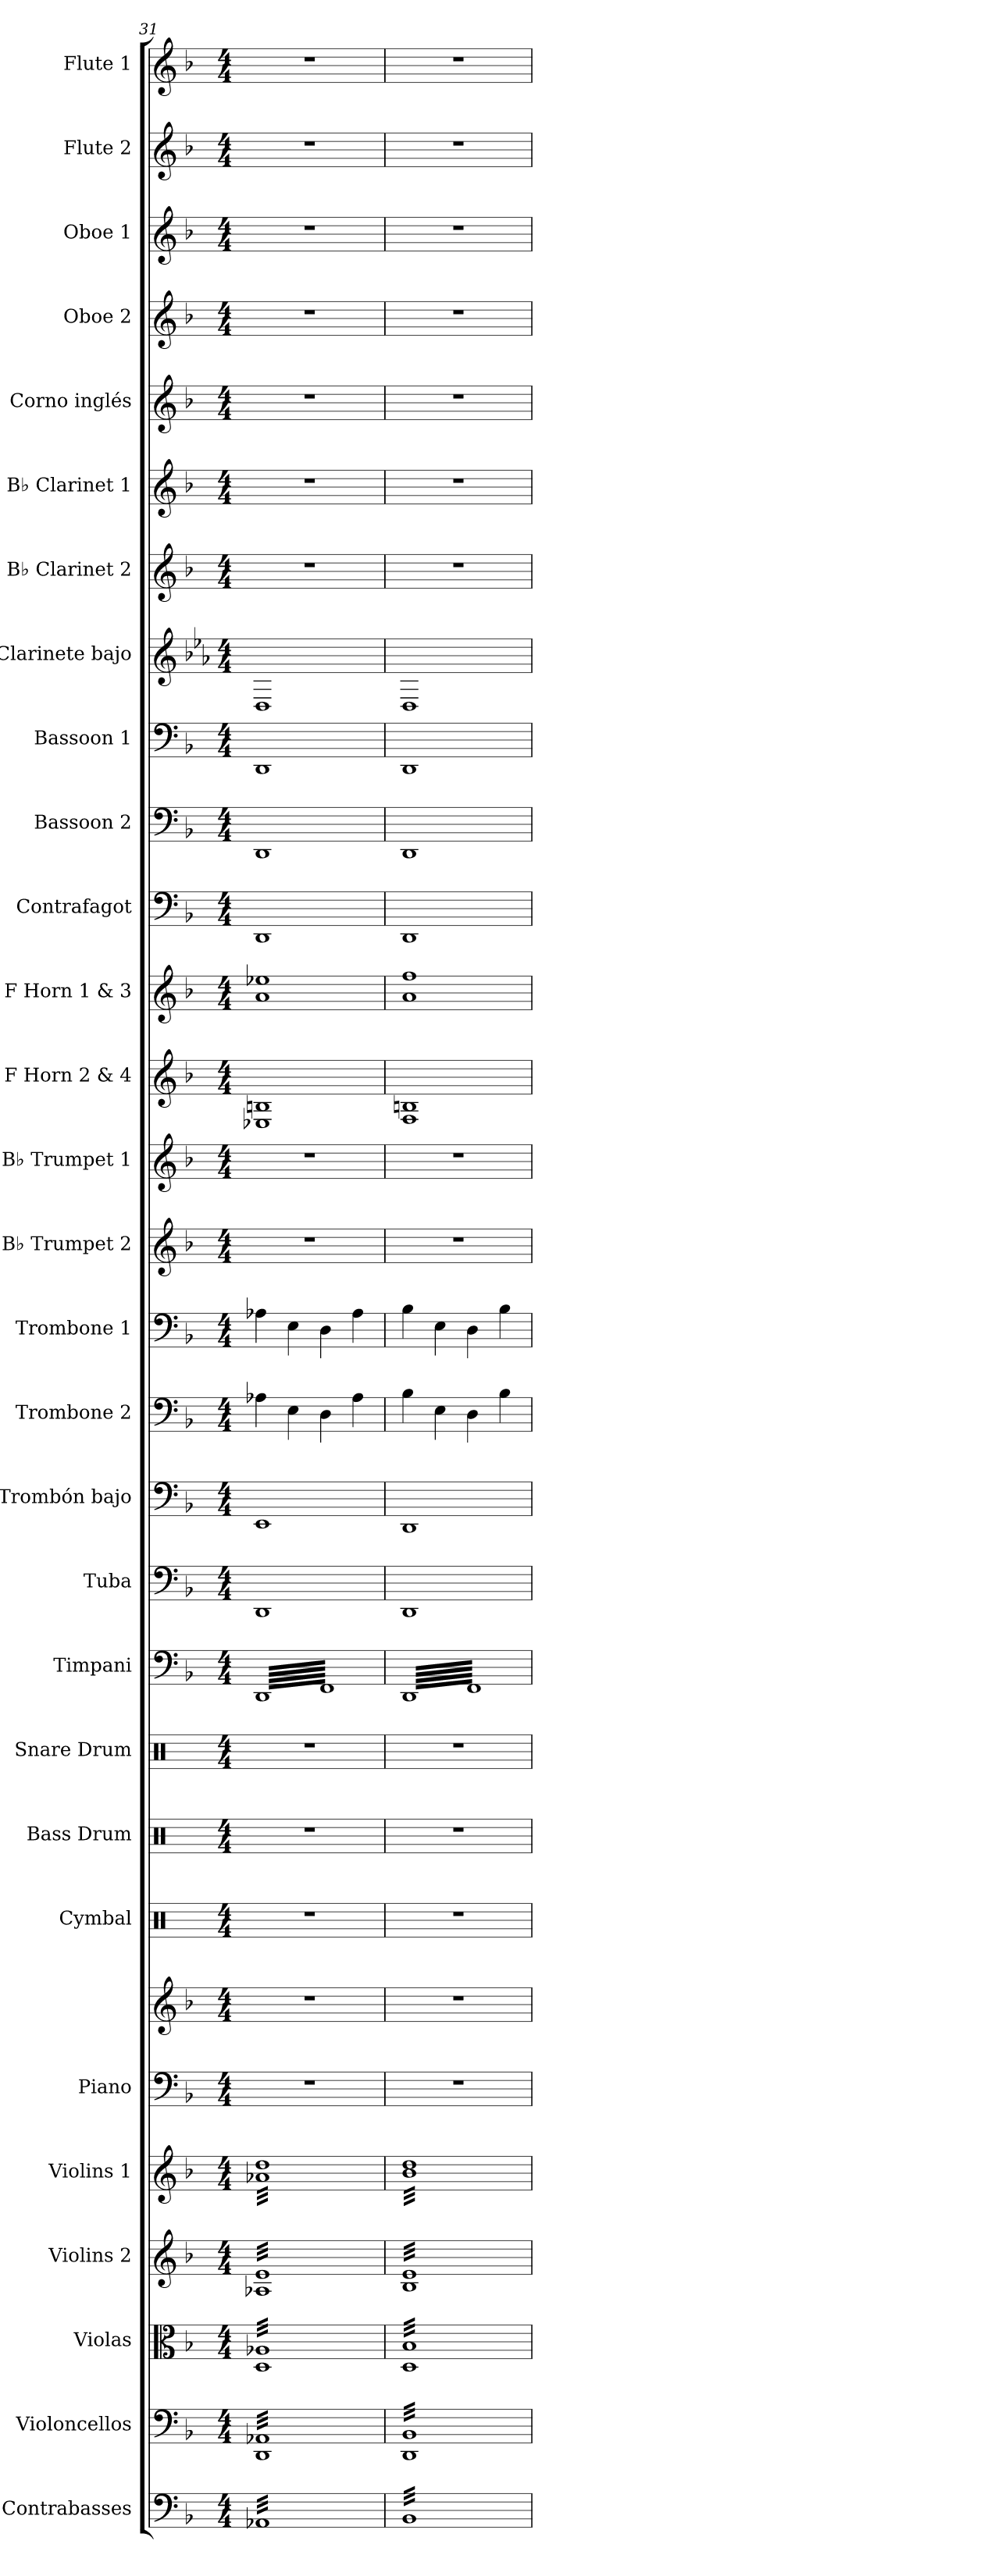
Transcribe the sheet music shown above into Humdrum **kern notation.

**kern	**kern	**kern	**kern	**kern	**kern	**kern	**kern	**kern	**kern	**kern	**kern	**kern	**kern	**kern	**kern	**kern	**kern	**kern	**kern	**kern	**kern	**kern	**kern	**kern	**kern	**kern	**kern	**kern	**kern
*part29	*part28	*part27	*part26	*part25	*part24	*part24	*part23	*part22	*part21	*part20	*part19	*part18	*part17	*part16	*part15	*part14	*part13	*part12	*part11	*part10	*part9	*part8	*part7	*part6	*part5	*part4	*part3	*part2	*part1
*staff30	*staff29	*staff28	*staff27	*staff26	*staff25	*staff24	*staff23	*staff22	*staff21	*staff20	*staff19	*staff18	*staff17	*staff16	*staff15	*staff14	*staff13	*staff12	*staff11	*staff10	*staff9	*staff8	*staff7	*staff6	*staff5	*staff4	*staff3	*staff2	*staff1
*I"Contrabasses	*I"Violoncellos	*I"Violas	*I"Violins 2	*I"Violins 1	*I"Piano	*	*I"Cymbal	*I"Bass Drum	*I"Snare Drum	*I"Timpani	*I"Tuba	*I"Trombón bajo	*I"Trombone 2	*I"Trombone 1	*I"B♭ Trumpet 2	*I"B♭ Trumpet 1	*I"F Horn 2 &amp; 4	*I"F Horn 1 &amp; 3	*I"Contrafagot	*I"Bassoon 2	*I"Bassoon 1	*I"Clarinete bajo	*I"B♭ Clarinet 2	*I"B♭ Clarinet 1	*I"Corno inglés	*I"Oboe 2	*I"Oboe 1	*I"Flute 2	*I"Flute 1
*I'Cbs.	*I'Vcs.	*I'Vlas.	*I'Vlns. 2	*I'Vlns. 1	*I'Pno.	*	*I'Cym.	*I'B. Dr.	*I'Sn. Dr.	*I'Timp.	*I'Tba.	*I'Tbn. B.	*I'Tbn. 2	*I'Tbn. 1	*I'B♭ Tpt. 2	*I'B♭ Tpt. 1	*I'F Hn. 2 4	*I'F Hn. 1 3	*I'Cfag.	*I'Bsn. 2	*I'Bsn. 1	*I'Cl. B.	*I'B♭ Cl. 2	*I'B♭ Cl. 1	*I'Cor. Ingl.	*I'Ob. 2	*I'Ob. 1	*I'Fl. 2	*I'Fl. 1
*clefF4	*clefF4	*clefC3	*clefG2	*clefG2	*clefF4	*clefG2	*clefX	*clefX	*clefX	*clefF4	*clefF4	*clefF4	*clefF4	*clefF4	*clefG2	*clefG2	*clefG2	*clefG2	*clefF4	*clefF4	*clefF4	*clefG2	*clefG2	*clefG2	*clefG2	*clefG2	*clefG2	*clefG2	*clefG2
*ITrd7c12	*	*	*	*	*	*	*	*	*	*	*	*	*	*	*ITrd1c2	*ITrd1c2	*ITrd4c7	*ITrd4c7	*ITrd7c12	*	*	*ITrd8c14	*ITrd1c2	*ITrd1c2	*ITrd4c7	*	*	*	*
*k[b-]	*k[b-]	*k[b-]	*k[b-]	*k[b-]	*k[b-]	*k[b-]	*k[]	*k[]	*k[]	*k[b-]	*k[b-]	*k[b-]	*k[b-]	*k[b-]	*k[b-e-a-]	*k[b-e-a-]	*k[b-e-]	*k[b-e-]	*k[b-]	*k[b-]	*k[b-]	*k[b-e-a-]	*k[b-e-a-]	*k[b-e-a-]	*k[b-e-]	*k[b-]	*k[b-]	*k[b-]	*k[b-]
*M4/4	*M4/4	*M4/4	*M4/4	*M4/4	*M4/4	*M4/4	*M4/4	*M4/4	*M4/4	*M4/4	*M4/4	*M4/4	*M4/4	*M4/4	*M4/4	*M4/4	*M4/4	*M4/4	*M4/4	*M4/4	*M4/4	*M4/4	*M4/4	*M4/4	*M4/4	*M4/4	*M4/4	*M4/4	*M4/4
=31	=31	=31	=31	=31	=31	=31	=31	=31	=31	=31	=31	=31	=31	=31	=31	=31	=31	=31	=31	=31	=31	=31	=31	=31	=31	=31	=31	=31	=31
*tremolo	*	*	*	*	*	*	*	*	*	*	*	*	*	*	*	*	*	*	*	*	*	*	*	*	*	*	*	*	*
*	*tremolo	*	*	*	*	*	*	*	*	*	*	*	*	*	*	*	*	*	*	*	*	*	*	*	*	*	*	*	*
*	*	*tremolo	*	*	*	*	*	*	*	*	*	*	*	*	*	*	*	*	*	*	*	*	*	*	*	*	*	*	*
*	*	*	*tremolo	*	*	*	*	*	*	*	*	*	*	*	*	*	*	*	*	*	*	*	*	*	*	*	*	*	*
*	*	*	*	*tremolo	*	*	*	*	*	*	*	*	*	*	*	*	*	*	*	*	*	*	*	*	*	*	*	*	*
*	*	*	*	*	*	*	*	*	*	*tremolo	*	*	*	*	*	*	*	*	*	*	*	*	*	*	*	*	*	*	*
32AAA-XLLL	32DD 32AA-XLLL	32D 32A-XLLL	32A-X 32eLLL	32a-X 32ddLLL	1r	1r	1r	1r	1r	64DDLLLL	1DD	1EE	4A-X\	4A-X\	1r	1r	1AA-X 1En	1d 1a-X	1DDD	1DD	1DD	1DD	1r	1r	1r	1r	1r	1r	1r
.	.	.	.	.	.	.	.	.	.	64FF	.	.	.	.	.	.	.	.	.	.	.	.	.	.	.	.	.	.	.
32AAA-X	32DD 32AA-X	32D 32A-X	32A-X 32e	32a-X 32dd	.	.	.	.	.	64DD	.	.	.	.	.	.	.	.	.	.	.	.	.	.	.	.	.	.	.
.	.	.	.	.	.	.	.	.	.	64FF	.	.	.	.	.	.	.	.	.	.	.	.	.	.	.	.	.	.	.
32AAA-X	32DD 32AA-X	32D 32A-X	32A-X 32e	32a-X 32dd	.	.	.	.	.	64DD	.	.	.	.	.	.	.	.	.	.	.	.	.	.	.	.	.	.	.
.	.	.	.	.	.	.	.	.	.	64FF	.	.	.	.	.	.	.	.	.	.	.	.	.	.	.	.	.	.	.
32AAA-X	32DD 32AA-X	32D 32A-X	32A-X 32e	32a-X 32dd	.	.	.	.	.	64DD	.	.	.	.	.	.	.	.	.	.	.	.	.	.	.	.	.	.	.
.	.	.	.	.	.	.	.	.	.	64FF	.	.	.	.	.	.	.	.	.	.	.	.	.	.	.	.	.	.	.
32AAA-X	32DD 32AA-X	32D 32A-X	32A-X 32e	32a-X 32dd	.	.	.	.	.	64DD	.	.	.	.	.	.	.	.	.	.	.	.	.	.	.	.	.	.	.
.	.	.	.	.	.	.	.	.	.	64FF	.	.	.	.	.	.	.	.	.	.	.	.	.	.	.	.	.	.	.
32AAA-X	32DD 32AA-X	32D 32A-X	32A-X 32e	32a-X 32dd	.	.	.	.	.	64DD	.	.	.	.	.	.	.	.	.	.	.	.	.	.	.	.	.	.	.
.	.	.	.	.	.	.	.	.	.	64FF	.	.	.	.	.	.	.	.	.	.	.	.	.	.	.	.	.	.	.
32AAA-X	32DD 32AA-X	32D 32A-X	32A-X 32e	32a-X 32dd	.	.	.	.	.	64DD	.	.	.	.	.	.	.	.	.	.	.	.	.	.	.	.	.	.	.
.	.	.	.	.	.	.	.	.	.	64FF	.	.	.	.	.	.	.	.	.	.	.	.	.	.	.	.	.	.	.
32AAA-X	32DD 32AA-X	32D 32A-X	32A-X 32e	32a-X 32dd	.	.	.	.	.	64DD	.	.	.	.	.	.	.	.	.	.	.	.	.	.	.	.	.	.	.
.	.	.	.	.	.	.	.	.	.	64FF	.	.	.	.	.	.	.	.	.	.	.	.	.	.	.	.	.	.	.
32AAA-X	32DD 32AA-X	32D 32A-X	32A-X 32e	32a-X 32dd	.	.	.	.	.	64DD	.	.	4E\	4E\	.	.	.	.	.	.	.	.	.	.	.	.	.	.	.
.	.	.	.	.	.	.	.	.	.	64FF	.	.	.	.	.	.	.	.	.	.	.	.	.	.	.	.	.	.	.
32AAA-X	32DD 32AA-X	32D 32A-X	32A-X 32e	32a-X 32dd	.	.	.	.	.	64DD	.	.	.	.	.	.	.	.	.	.	.	.	.	.	.	.	.	.	.
.	.	.	.	.	.	.	.	.	.	64FF	.	.	.	.	.	.	.	.	.	.	.	.	.	.	.	.	.	.	.
32AAA-X	32DD 32AA-X	32D 32A-X	32A-X 32e	32a-X 32dd	.	.	.	.	.	64DD	.	.	.	.	.	.	.	.	.	.	.	.	.	.	.	.	.	.	.
.	.	.	.	.	.	.	.	.	.	64FF	.	.	.	.	.	.	.	.	.	.	.	.	.	.	.	.	.	.	.
32AAA-X	32DD 32AA-X	32D 32A-X	32A-X 32e	32a-X 32dd	.	.	.	.	.	64DD	.	.	.	.	.	.	.	.	.	.	.	.	.	.	.	.	.	.	.
.	.	.	.	.	.	.	.	.	.	64FF	.	.	.	.	.	.	.	.	.	.	.	.	.	.	.	.	.	.	.
32AAA-X	32DD 32AA-X	32D 32A-X	32A-X 32e	32a-X 32dd	.	.	.	.	.	64DD	.	.	.	.	.	.	.	.	.	.	.	.	.	.	.	.	.	.	.
.	.	.	.	.	.	.	.	.	.	64FF	.	.	.	.	.	.	.	.	.	.	.	.	.	.	.	.	.	.	.
32AAA-X	32DD 32AA-X	32D 32A-X	32A-X 32e	32a-X 32dd	.	.	.	.	.	64DD	.	.	.	.	.	.	.	.	.	.	.	.	.	.	.	.	.	.	.
.	.	.	.	.	.	.	.	.	.	64FF	.	.	.	.	.	.	.	.	.	.	.	.	.	.	.	.	.	.	.
32AAA-X	32DD 32AA-X	32D 32A-X	32A-X 32e	32a-X 32dd	.	.	.	.	.	64DD	.	.	.	.	.	.	.	.	.	.	.	.	.	.	.	.	.	.	.
.	.	.	.	.	.	.	.	.	.	64FF	.	.	.	.	.	.	.	.	.	.	.	.	.	.	.	.	.	.	.
32AAA-X	32DD 32AA-X	32D 32A-X	32A-X 32e	32a-X 32dd	.	.	.	.	.	64DD	.	.	.	.	.	.	.	.	.	.	.	.	.	.	.	.	.	.	.
.	.	.	.	.	.	.	.	.	.	64FF	.	.	.	.	.	.	.	.	.	.	.	.	.	.	.	.	.	.	.
32AAA-X	32DD 32AA-X	32D 32A-X	32A-X 32e	32a-X 32dd	.	.	.	.	.	64DD	.	.	4D\	4D\	.	.	.	.	.	.	.	.	.	.	.	.	.	.	.
.	.	.	.	.	.	.	.	.	.	64FF	.	.	.	.	.	.	.	.	.	.	.	.	.	.	.	.	.	.	.
32AAA-X	32DD 32AA-X	32D 32A-X	32A-X 32e	32a-X 32dd	.	.	.	.	.	64DD	.	.	.	.	.	.	.	.	.	.	.	.	.	.	.	.	.	.	.
.	.	.	.	.	.	.	.	.	.	64FF	.	.	.	.	.	.	.	.	.	.	.	.	.	.	.	.	.	.	.
32AAA-X	32DD 32AA-X	32D 32A-X	32A-X 32e	32a-X 32dd	.	.	.	.	.	64DD	.	.	.	.	.	.	.	.	.	.	.	.	.	.	.	.	.	.	.
.	.	.	.	.	.	.	.	.	.	64FF	.	.	.	.	.	.	.	.	.	.	.	.	.	.	.	.	.	.	.
32AAA-X	32DD 32AA-X	32D 32A-X	32A-X 32e	32a-X 32dd	.	.	.	.	.	64DD	.	.	.	.	.	.	.	.	.	.	.	.	.	.	.	.	.	.	.
.	.	.	.	.	.	.	.	.	.	64FF	.	.	.	.	.	.	.	.	.	.	.	.	.	.	.	.	.	.	.
32AAA-X	32DD 32AA-X	32D 32A-X	32A-X 32e	32a-X 32dd	.	.	.	.	.	64DD	.	.	.	.	.	.	.	.	.	.	.	.	.	.	.	.	.	.	.
.	.	.	.	.	.	.	.	.	.	64FF	.	.	.	.	.	.	.	.	.	.	.	.	.	.	.	.	.	.	.
32AAA-X	32DD 32AA-X	32D 32A-X	32A-X 32e	32a-X 32dd	.	.	.	.	.	64DD	.	.	.	.	.	.	.	.	.	.	.	.	.	.	.	.	.	.	.
.	.	.	.	.	.	.	.	.	.	64FF	.	.	.	.	.	.	.	.	.	.	.	.	.	.	.	.	.	.	.
32AAA-X	32DD 32AA-X	32D 32A-X	32A-X 32e	32a-X 32dd	.	.	.	.	.	64DD	.	.	.	.	.	.	.	.	.	.	.	.	.	.	.	.	.	.	.
.	.	.	.	.	.	.	.	.	.	64FF	.	.	.	.	.	.	.	.	.	.	.	.	.	.	.	.	.	.	.
32AAA-X	32DD 32AA-X	32D 32A-X	32A-X 32e	32a-X 32dd	.	.	.	.	.	64DD	.	.	.	.	.	.	.	.	.	.	.	.	.	.	.	.	.	.	.
.	.	.	.	.	.	.	.	.	.	64FF	.	.	.	.	.	.	.	.	.	.	.	.	.	.	.	.	.	.	.
32AAA-X	32DD 32AA-X	32D 32A-X	32A-X 32e	32a-X 32dd	.	.	.	.	.	64DD	.	.	4A-\	4A-\	.	.	.	.	.	.	.	.	.	.	.	.	.	.	.
.	.	.	.	.	.	.	.	.	.	64FF	.	.	.	.	.	.	.	.	.	.	.	.	.	.	.	.	.	.	.
32AAA-X	32DD 32AA-X	32D 32A-X	32A-X 32e	32a-X 32dd	.	.	.	.	.	64DD	.	.	.	.	.	.	.	.	.	.	.	.	.	.	.	.	.	.	.
.	.	.	.	.	.	.	.	.	.	64FF	.	.	.	.	.	.	.	.	.	.	.	.	.	.	.	.	.	.	.
32AAA-X	32DD 32AA-X	32D 32A-X	32A-X 32e	32a-X 32dd	.	.	.	.	.	64DD	.	.	.	.	.	.	.	.	.	.	.	.	.	.	.	.	.	.	.
.	.	.	.	.	.	.	.	.	.	64FF	.	.	.	.	.	.	.	.	.	.	.	.	.	.	.	.	.	.	.
32AAA-X	32DD 32AA-X	32D 32A-X	32A-X 32e	32a-X 32dd	.	.	.	.	.	64DD	.	.	.	.	.	.	.	.	.	.	.	.	.	.	.	.	.	.	.
.	.	.	.	.	.	.	.	.	.	64FF	.	.	.	.	.	.	.	.	.	.	.	.	.	.	.	.	.	.	.
32AAA-X	32DD 32AA-X	32D 32A-X	32A-X 32e	32a-X 32dd	.	.	.	.	.	64DD	.	.	.	.	.	.	.	.	.	.	.	.	.	.	.	.	.	.	.
.	.	.	.	.	.	.	.	.	.	64FF	.	.	.	.	.	.	.	.	.	.	.	.	.	.	.	.	.	.	.
32AAA-X	32DD 32AA-X	32D 32A-X	32A-X 32e	32a-X 32dd	.	.	.	.	.	64DD	.	.	.	.	.	.	.	.	.	.	.	.	.	.	.	.	.	.	.
.	.	.	.	.	.	.	.	.	.	64FF	.	.	.	.	.	.	.	.	.	.	.	.	.	.	.	.	.	.	.
32AAA-X	32DD 32AA-X	32D 32A-X	32A-X 32e	32a-X 32dd	.	.	.	.	.	64DD	.	.	.	.	.	.	.	.	.	.	.	.	.	.	.	.	.	.	.
.	.	.	.	.	.	.	.	.	.	64FF	.	.	.	.	.	.	.	.	.	.	.	.	.	.	.	.	.	.	.
32AAA-XJJJ	32DD 32AA-XJJJ	32D 32A-XJJJ	32A-X 32eJJJ	32a-X 32ddJJJ	.	.	.	.	.	64DD	.	.	.	.	.	.	.	.	.	.	.	.	.	.	.	.	.	.	.
.	.	.	.	.	.	.	.	.	.	64FFJJJJ	.	.	.	.	.	.	.	.	.	.	.	.	.	.	.	.	.	.	.
=32	=32	=32	=32	=32	=32	=32	=32	=32	=32	=32	=32	=32	=32	=32	=32	=32	=32	=32	=32	=32	=32	=32	=32	=32	=32	=32	=32	=32	=32
32BBB-LLL	32DD 32BB-LLL	32D 32B-LLL	32B- 32eLLL	32b- 32ddLLL	1r	1r	1r	1r	1r	64DDLLLL	1DD	1DD	4B-\	4B-\	1r	1r	1BB- 1En	1d 1b-	1DDD	1DD	1DD	1DD	1r	1r	1r	1r	1r	1r	1r
.	.	.	.	.	.	.	.	.	.	64FF	.	.	.	.	.	.	.	.	.	.	.	.	.	.	.	.	.	.	.
32BBB-	32DD 32BB-	32D 32B-	32B- 32e	32b- 32dd	.	.	.	.	.	64DD	.	.	.	.	.	.	.	.	.	.	.	.	.	.	.	.	.	.	.
.	.	.	.	.	.	.	.	.	.	64FF	.	.	.	.	.	.	.	.	.	.	.	.	.	.	.	.	.	.	.
32BBB-	32DD 32BB-	32D 32B-	32B- 32e	32b- 32dd	.	.	.	.	.	64DD	.	.	.	.	.	.	.	.	.	.	.	.	.	.	.	.	.	.	.
.	.	.	.	.	.	.	.	.	.	64FF	.	.	.	.	.	.	.	.	.	.	.	.	.	.	.	.	.	.	.
32BBB-	32DD 32BB-	32D 32B-	32B- 32e	32b- 32dd	.	.	.	.	.	64DD	.	.	.	.	.	.	.	.	.	.	.	.	.	.	.	.	.	.	.
.	.	.	.	.	.	.	.	.	.	64FF	.	.	.	.	.	.	.	.	.	.	.	.	.	.	.	.	.	.	.
32BBB-	32DD 32BB-	32D 32B-	32B- 32e	32b- 32dd	.	.	.	.	.	64DD	.	.	.	.	.	.	.	.	.	.	.	.	.	.	.	.	.	.	.
.	.	.	.	.	.	.	.	.	.	64FF	.	.	.	.	.	.	.	.	.	.	.	.	.	.	.	.	.	.	.
32BBB-	32DD 32BB-	32D 32B-	32B- 32e	32b- 32dd	.	.	.	.	.	64DD	.	.	.	.	.	.	.	.	.	.	.	.	.	.	.	.	.	.	.
.	.	.	.	.	.	.	.	.	.	64FF	.	.	.	.	.	.	.	.	.	.	.	.	.	.	.	.	.	.	.
32BBB-	32DD 32BB-	32D 32B-	32B- 32e	32b- 32dd	.	.	.	.	.	64DD	.	.	.	.	.	.	.	.	.	.	.	.	.	.	.	.	.	.	.
.	.	.	.	.	.	.	.	.	.	64FF	.	.	.	.	.	.	.	.	.	.	.	.	.	.	.	.	.	.	.
32BBB-	32DD 32BB-	32D 32B-	32B- 32e	32b- 32dd	.	.	.	.	.	64DD	.	.	.	.	.	.	.	.	.	.	.	.	.	.	.	.	.	.	.
.	.	.	.	.	.	.	.	.	.	64FF	.	.	.	.	.	.	.	.	.	.	.	.	.	.	.	.	.	.	.
32BBB-	32DD 32BB-	32D 32B-	32B- 32e	32b- 32dd	.	.	.	.	.	64DD	.	.	4E\	4E\	.	.	.	.	.	.	.	.	.	.	.	.	.	.	.
.	.	.	.	.	.	.	.	.	.	64FF	.	.	.	.	.	.	.	.	.	.	.	.	.	.	.	.	.	.	.
32BBB-	32DD 32BB-	32D 32B-	32B- 32e	32b- 32dd	.	.	.	.	.	64DD	.	.	.	.	.	.	.	.	.	.	.	.	.	.	.	.	.	.	.
.	.	.	.	.	.	.	.	.	.	64FF	.	.	.	.	.	.	.	.	.	.	.	.	.	.	.	.	.	.	.
32BBB-	32DD 32BB-	32D 32B-	32B- 32e	32b- 32dd	.	.	.	.	.	64DD	.	.	.	.	.	.	.	.	.	.	.	.	.	.	.	.	.	.	.
.	.	.	.	.	.	.	.	.	.	64FF	.	.	.	.	.	.	.	.	.	.	.	.	.	.	.	.	.	.	.
32BBB-	32DD 32BB-	32D 32B-	32B- 32e	32b- 32dd	.	.	.	.	.	64DD	.	.	.	.	.	.	.	.	.	.	.	.	.	.	.	.	.	.	.
.	.	.	.	.	.	.	.	.	.	64FF	.	.	.	.	.	.	.	.	.	.	.	.	.	.	.	.	.	.	.
32BBB-	32DD 32BB-	32D 32B-	32B- 32e	32b- 32dd	.	.	.	.	.	64DD	.	.	.	.	.	.	.	.	.	.	.	.	.	.	.	.	.	.	.
.	.	.	.	.	.	.	.	.	.	64FF	.	.	.	.	.	.	.	.	.	.	.	.	.	.	.	.	.	.	.
32BBB-	32DD 32BB-	32D 32B-	32B- 32e	32b- 32dd	.	.	.	.	.	64DD	.	.	.	.	.	.	.	.	.	.	.	.	.	.	.	.	.	.	.
.	.	.	.	.	.	.	.	.	.	64FF	.	.	.	.	.	.	.	.	.	.	.	.	.	.	.	.	.	.	.
32BBB-	32DD 32BB-	32D 32B-	32B- 32e	32b- 32dd	.	.	.	.	.	64DD	.	.	.	.	.	.	.	.	.	.	.	.	.	.	.	.	.	.	.
.	.	.	.	.	.	.	.	.	.	64FF	.	.	.	.	.	.	.	.	.	.	.	.	.	.	.	.	.	.	.
32BBB-	32DD 32BB-	32D 32B-	32B- 32e	32b- 32dd	.	.	.	.	.	64DD	.	.	.	.	.	.	.	.	.	.	.	.	.	.	.	.	.	.	.
.	.	.	.	.	.	.	.	.	.	64FF	.	.	.	.	.	.	.	.	.	.	.	.	.	.	.	.	.	.	.
32BBB-	32DD 32BB-	32D 32B-	32B- 32e	32b- 32dd	.	.	.	.	.	64DD	.	.	4D\	4D\	.	.	.	.	.	.	.	.	.	.	.	.	.	.	.
.	.	.	.	.	.	.	.	.	.	64FF	.	.	.	.	.	.	.	.	.	.	.	.	.	.	.	.	.	.	.
32BBB-	32DD 32BB-	32D 32B-	32B- 32e	32b- 32dd	.	.	.	.	.	64DD	.	.	.	.	.	.	.	.	.	.	.	.	.	.	.	.	.	.	.
.	.	.	.	.	.	.	.	.	.	64FF	.	.	.	.	.	.	.	.	.	.	.	.	.	.	.	.	.	.	.
32BBB-	32DD 32BB-	32D 32B-	32B- 32e	32b- 32dd	.	.	.	.	.	64DD	.	.	.	.	.	.	.	.	.	.	.	.	.	.	.	.	.	.	.
.	.	.	.	.	.	.	.	.	.	64FF	.	.	.	.	.	.	.	.	.	.	.	.	.	.	.	.	.	.	.
32BBB-	32DD 32BB-	32D 32B-	32B- 32e	32b- 32dd	.	.	.	.	.	64DD	.	.	.	.	.	.	.	.	.	.	.	.	.	.	.	.	.	.	.
.	.	.	.	.	.	.	.	.	.	64FF	.	.	.	.	.	.	.	.	.	.	.	.	.	.	.	.	.	.	.
32BBB-	32DD 32BB-	32D 32B-	32B- 32e	32b- 32dd	.	.	.	.	.	64DD	.	.	.	.	.	.	.	.	.	.	.	.	.	.	.	.	.	.	.
.	.	.	.	.	.	.	.	.	.	64FF	.	.	.	.	.	.	.	.	.	.	.	.	.	.	.	.	.	.	.
32BBB-	32DD 32BB-	32D 32B-	32B- 32e	32b- 32dd	.	.	.	.	.	64DD	.	.	.	.	.	.	.	.	.	.	.	.	.	.	.	.	.	.	.
.	.	.	.	.	.	.	.	.	.	64FF	.	.	.	.	.	.	.	.	.	.	.	.	.	.	.	.	.	.	.
32BBB-	32DD 32BB-	32D 32B-	32B- 32e	32b- 32dd	.	.	.	.	.	64DD	.	.	.	.	.	.	.	.	.	.	.	.	.	.	.	.	.	.	.
.	.	.	.	.	.	.	.	.	.	64FF	.	.	.	.	.	.	.	.	.	.	.	.	.	.	.	.	.	.	.
32BBB-	32DD 32BB-	32D 32B-	32B- 32e	32b- 32dd	.	.	.	.	.	64DD	.	.	.	.	.	.	.	.	.	.	.	.	.	.	.	.	.	.	.
.	.	.	.	.	.	.	.	.	.	64FF	.	.	.	.	.	.	.	.	.	.	.	.	.	.	.	.	.	.	.
32BBB-	32DD 32BB-	32D 32B-	32B- 32e	32b- 32dd	.	.	.	.	.	64DD	.	.	4B-\	4B-\	.	.	.	.	.	.	.	.	.	.	.	.	.	.	.
.	.	.	.	.	.	.	.	.	.	64FF	.	.	.	.	.	.	.	.	.	.	.	.	.	.	.	.	.	.	.
32BBB-	32DD 32BB-	32D 32B-	32B- 32e	32b- 32dd	.	.	.	.	.	64DD	.	.	.	.	.	.	.	.	.	.	.	.	.	.	.	.	.	.	.
.	.	.	.	.	.	.	.	.	.	64FF	.	.	.	.	.	.	.	.	.	.	.	.	.	.	.	.	.	.	.
32BBB-	32DD 32BB-	32D 32B-	32B- 32e	32b- 32dd	.	.	.	.	.	64DD	.	.	.	.	.	.	.	.	.	.	.	.	.	.	.	.	.	.	.
.	.	.	.	.	.	.	.	.	.	64FF	.	.	.	.	.	.	.	.	.	.	.	.	.	.	.	.	.	.	.
32BBB-	32DD 32BB-	32D 32B-	32B- 32e	32b- 32dd	.	.	.	.	.	64DD	.	.	.	.	.	.	.	.	.	.	.	.	.	.	.	.	.	.	.
.	.	.	.	.	.	.	.	.	.	64FF	.	.	.	.	.	.	.	.	.	.	.	.	.	.	.	.	.	.	.
32BBB-	32DD 32BB-	32D 32B-	32B- 32e	32b- 32dd	.	.	.	.	.	64DD	.	.	.	.	.	.	.	.	.	.	.	.	.	.	.	.	.	.	.
.	.	.	.	.	.	.	.	.	.	64FF	.	.	.	.	.	.	.	.	.	.	.	.	.	.	.	.	.	.	.
32BBB-	32DD 32BB-	32D 32B-	32B- 32e	32b- 32dd	.	.	.	.	.	64DD	.	.	.	.	.	.	.	.	.	.	.	.	.	.	.	.	.	.	.
.	.	.	.	.	.	.	.	.	.	64FF	.	.	.	.	.	.	.	.	.	.	.	.	.	.	.	.	.	.	.
32BBB-	32DD 32BB-	32D 32B-	32B- 32e	32b- 32dd	.	.	.	.	.	64DD	.	.	.	.	.	.	.	.	.	.	.	.	.	.	.	.	.	.	.
.	.	.	.	.	.	.	.	.	.	64FF	.	.	.	.	.	.	.	.	.	.	.	.	.	.	.	.	.	.	.
32BBB-JJJ	32DD 32BB-JJJ	32D 32B-JJJ	32B- 32eJJJ	32b- 32ddJJJ	.	.	.	.	.	64DD	.	.	.	.	.	.	.	.	.	.	.	.	.	.	.	.	.	.	.
*	*	*	*	*Xtremolo	*	*	*	*	*	*	*	*	*	*	*	*	*	*	*	*	*	*	*	*	*	*	*	*	*
*	*	*	*Xtremolo	*	*	*	*	*	*	*	*	*	*	*	*	*	*	*	*	*	*	*	*	*	*	*	*	*	*
*	*	*Xtremolo	*	*	*	*	*	*	*	*	*	*	*	*	*	*	*	*	*	*	*	*	*	*	*	*	*	*	*
*	*Xtremolo	*	*	*	*	*	*	*	*	*	*	*	*	*	*	*	*	*	*	*	*	*	*	*	*	*	*	*	*
*Xtremolo	*	*	*	*	*	*	*	*	*	*	*	*	*	*	*	*	*	*	*	*	*	*	*	*	*	*	*	*	*
.	.	.	.	.	.	.	.	.	.	64FFJJJJ	.	.	.	.	.	.	.	.	.	.	.	.	.	.	.	.	.	.	.
*	*	*	*	*	*	*	*	*	*	*Xtremolo	*	*	*	*	*	*	*	*	*	*	*	*	*	*	*	*	*	*	*
.	.	.	.	.	.	.	.	.	.	.	.	.	.	.	.	.	.	.	.	.	.	.	.	.	.	.	.	.	.
.	.	.	.	.	.	.	.	.	.	.	.	.	.	.	.	.	.	.	.	.	.	.	.	.	.	.	.	.	.
.	.	.	.	.	.	.	.	.	.	.	.	.	.	.	.	.	.	.	.	.	.	.	.	.	.	.	.	.	.
.	.	.	.	.	.	.	.	.	.	.	.	.	.	.	.	.	.	.	.	.	.	.	.	.	.	.	.	.	.
.	.	.	.	.	.	.	.	.	.	.	.	.	.	.	.	.	.	.	.	.	.	.	.	.	.	.	.	.	.
.	.	.	.	.	.	.	.	.	.	.	.	.	.	.	.	.	.	.	.	.	.	.	.	.	.	.	.	.	.
.	.	.	.	.	.	.	.	.	.	.	.	.	.	.	.	.	.	.	.	.	.	.	.	.	.	.	.	.	.
.	.	.	.	.	.	.	.	.	.	.	.	.	.	.	.	.	.	.	.	.	.	.	.	.	.	.	.	.	.
.	.	.	.	.	.	.	.	.	.	.	.	.	.	.	.	.	.	.	.	.	.	.	.	.	.	.	.	.	.
.	.	.	.	.	.	.	.	.	.	.	.	.	.	.	.	.	.	.	.	.	.	.	.	.	.	.	.	.	.
.	.	.	.	.	.	.	.	.	.	.	.	.	.	.	.	.	.	.	.	.	.	.	.	.	.	.	.	.	.
.	.	.	.	.	.	.	.	.	.	.	.	.	.	.	.	.	.	.	.	.	.	.	.	.	.	.	.	.	.
.	.	.	.	.	.	.	.	.	.	.	.	.	.	.	.	.	.	.	.	.	.	.	.	.	.	.	.	.	.
.	.	.	.	.	.	.	.	.	.	.	.	.	.	.	.	.	.	.	.	.	.	.	.	.	.	.	.	.	.
.	.	.	.	.	.	.	.	.	.	.	.	.	.	.	.	.	.	.	.	.	.	.	.	.	.	.	.	.	.
.	.	.	.	.	.	.	.	.	.	.	.	.	.	.	.	.	.	.	.	.	.	.	.	.	.	.	.	.	.
.	.	.	.	.	.	.	.	.	.	.	.	.	.	.	.	.	.	.	.	.	.	.	.	.	.	.	.	.	.
.	.	.	.	.	.	.	.	.	.	.	.	.	.	.	.	.	.	.	.	.	.	.	.	.	.	.	.	.	.
.	.	.	.	.	.	.	.	.	.	.	.	.	.	.	.	.	.	.	.	.	.	.	.	.	.	.	.	.	.
.	.	.	.	.	.	.	.	.	.	.	.	.	.	.	.	.	.	.	.	.	.	.	.	.	.	.	.	.	.
.	.	.	.	.	.	.	.	.	.	.	.	.	.	.	.	.	.	.	.	.	.	.	.	.	.	.	.	.	.
.	.	.	.	.	.	.	.	.	.	.	.	.	.	.	.	.	.	.	.	.	.	.	.	.	.	.	.	.	.
.	.	.	.	.	.	.	.	.	.	.	.	.	.	.	.	.	.	.	.	.	.	.	.	.	.	.	.	.	.
.	.	.	.	.	.	.	.	.	.	.	.	.	.	.	.	.	.	.	.	.	.	.	.	.	.	.	.	.	.
.	.	.	.	.	.	.	.	.	.	.	.	.	.	.	.	.	.	.	.	.	.	.	.	.	.	.	.	.	.
.	.	.	.	.	.	.	.	.	.	.	.	.	.	.	.	.	.	.	.	.	.	.	.	.	.	.	.	.	.
.	.	.	.	.	.	.	.	.	.	.	.	.	.	.	.	.	.	.	.	.	.	.	.	.	.	.	.	.	.
.	.	.	.	.	.	.	.	.	.	.	.	.	.	.	.	.	.	.	.	.	.	.	.	.	.	.	.	.	.
.	.	.	.	.	.	.	.	.	.	.	.	.	.	.	.	.	.	.	.	.	.	.	.	.	.	.	.	.	.
.	.	.	.	.	.	.	.	.	.	.	.	.	.	.	.	.	.	.	.	.	.	.	.	.	.	.	.	.	.
.	.	.	.	.	.	.	.	.	.	.	.	.	.	.	.	.	.	.	.	.	.	.	.	.	.	.	.	.	.
.	.	.	.	.	.	.	.	.	.	.	.	.	.	.	.	.	.	.	.	.	.	.	.	.	.	.	.	.	.
=	=	=	=	=	=	=	=	=	=	=	=	=	=	=	=	=	=	=	=	=	=	=	=	=	=	=	=	=	=
*-	*-	*-	*-	*-	*-	*-	*-	*-	*-	*-	*-	*-	*-	*-	*-	*-	*-	*-	*-	*-	*-	*-	*-	*-	*-	*-	*-	*-	*-
